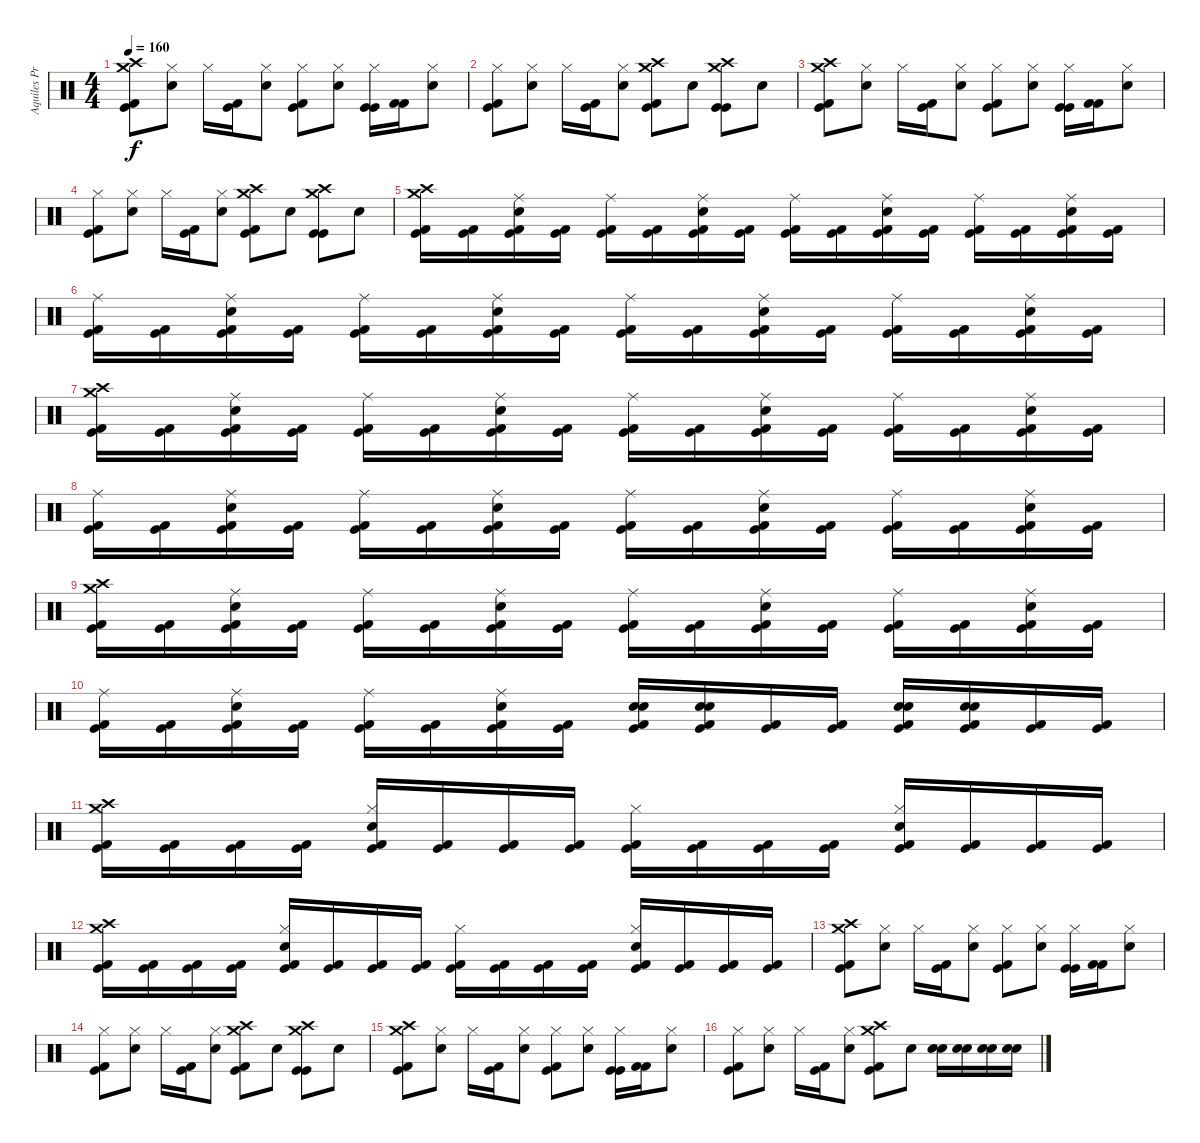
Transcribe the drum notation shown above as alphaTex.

\track ("Aquiles Priester" "Aquiles Pr") {instrument percussion}
\staff {score}
\articulation defaults
\ts (4 4)
\tempo 160
\clef neutral
\ks c
("Crash medium (hit)" "Crash high (hit)" "Kick (hit) 2" "Kick (hit)").8{dy f} ("Hi-Hat (closed)" "Electric Snare (hit)").8 "Hi-Hat (closed)".16 ("Kick (hit)" "Kick (hit) 2").16 ("Hi-Hat (closed)" "Electric Snare (hit)").8 ("Hi-Hat (closed)" "Kick (hit) 2" "Kick (hit)").8 ("Hi-Hat (closed)" "Electric Snare (hit)").8 ("Hi-Hat (closed)" "Kick (hit)" "Kick (hit)").16 ("Kick (hit) 2" "Kick (hit) 2").16 ("Hi-Hat (closed)" "Electric Snare (hit)").8 |
("Hi-Hat (closed)" "Kick (hit) 2" "Kick (hit)").8 ("Hi-Hat (closed)" "Electric Snare (hit)").8 "Hi-Hat (closed)".16 ("Kick (hit)" "Kick (hit) 2").16 ("Hi-Hat (closed)" "Electric Snare (hit)").8 ("Crash medium (hit)" "Crash high (hit)" "Kick (hit) 2" "Kick (hit)").8 "Electric Snare (hit)".8 ("Crash medium (hit)" "Crash high (hit)" "Kick (hit)" "Kick (hit)").8 "Electric Snare (hit)".8 |
("Crash medium (hit)" "Crash high (hit)" "Kick (hit) 2" "Kick (hit)").8 ("Hi-Hat (closed)" "Electric Snare (hit)").8 "Hi-Hat (closed)".16 ("Kick (hit)" "Kick (hit) 2").16 ("Hi-Hat (closed)" "Electric Snare (hit)").8 ("Hi-Hat (closed)" "Kick (hit) 2" "Kick (hit)").8 ("Hi-Hat (closed)" "Electric Snare (hit)").8 ("Hi-Hat (closed)" "Kick (hit)" "Kick (hit)").16 ("Kick (hit) 2" "Kick (hit) 2").16 ("Hi-Hat (closed)" "Electric Snare (hit)").8 |
("Hi-Hat (closed)" "Kick (hit) 2" "Kick (hit)").8 ("Hi-Hat (closed)" "Electric Snare (hit)").8 "Hi-Hat (closed)".16 ("Kick (hit)" "Kick (hit) 2").16 ("Hi-Hat (closed)" "Electric Snare (hit)").8 ("Crash medium (hit)" "Crash high (hit)" "Kick (hit) 2" "Kick (hit)").8 "Electric Snare (hit)".8 ("Crash medium (hit)" "Crash high (hit)" "Kick (hit)" "Kick (hit)").8 "Electric Snare (hit)".8 |
("Crash medium (hit)" "Crash high (hit)" "Kick (hit) 2" "Kick (hit)").16 ("Kick (hit) 2" "Kick (hit)").16 ("Ride (middle)" "Electric Snare (hit)" "Kick (hit) 2" "Kick (hit)").16 ("Kick (hit) 2" "Kick (hit)").16 ("Ride (middle)" "Kick (hit) 2" "Kick (hit)").16 ("Kick (hit) 2" "Kick (hit)").16 ("Ride (middle)" "Electric Snare (hit)" "Kick (hit) 2" "Kick (hit)").16 ("Kick (hit) 2" "Kick (hit)").16 ("Ride (middle)" "Kick (hit) 2" "Kick (hit)").16 ("Kick (hit) 2" "Kick (hit)").16 ("Ride (middle)" "Electric Snare (hit)" "Kick (hit) 2" "Kick (hit)").16 ("Kick (hit) 2" "Kick (hit)").16 ("Ride (middle)" "Kick (hit) 2" "Kick (hit)").16 ("Kick (hit) 2" "Kick (hit)").16 ("Ride (middle)" "Electric Snare (hit)" "Kick (hit) 2" "Kick (hit)").16 ("Kick (hit) 2" "Kick (hit)").16 |
("Ride (middle)" "Kick (hit) 2" "Kick (hit)").16 ("Kick (hit) 2" "Kick (hit)").16 ("Ride (middle)" "Electric Snare (hit)" "Kick (hit) 2" "Kick (hit)").16 ("Kick (hit) 2" "Kick (hit)").16 ("Ride (middle)" "Kick (hit) 2" "Kick (hit)").16 ("Kick (hit) 2" "Kick (hit)").16 ("Ride (middle)" "Electric Snare (hit)" "Kick (hit) 2" "Kick (hit)").16 ("Kick (hit) 2" "Kick (hit)").16 ("Ride (middle)" "Kick (hit) 2" "Kick (hit)").16 ("Kick (hit) 2" "Kick (hit)").16 ("Ride (middle)" "Electric Snare (hit)" "Kick (hit) 2" "Kick (hit)").16 ("Kick (hit) 2" "Kick (hit)").16 ("Ride (middle)" "Kick (hit) 2" "Kick (hit)").16 ("Kick (hit) 2" "Kick (hit)").16 ("Ride (middle)" "Electric Snare (hit)" "Kick (hit) 2" "Kick (hit)").16 ("Kick (hit) 2" "Kick (hit)").16 |
("Crash medium (hit)" "Crash high (hit)" "Kick (hit) 2" "Kick (hit)").16 ("Kick (hit) 2" "Kick (hit)").16 ("Ride (middle)" "Electric Snare (hit)" "Kick (hit) 2" "Kick (hit)").16 ("Kick (hit) 2" "Kick (hit)").16 ("Ride (middle)" "Kick (hit) 2" "Kick (hit)").16 ("Kick (hit) 2" "Kick (hit)").16 ("Ride (middle)" "Electric Snare (hit)" "Kick (hit) 2" "Kick (hit)").16 ("Kick (hit) 2" "Kick (hit)").16 ("Ride (middle)" "Kick (hit) 2" "Kick (hit)").16 ("Kick (hit) 2" "Kick (hit)").16 ("Ride (middle)" "Electric Snare (hit)" "Kick (hit) 2" "Kick (hit)").16 ("Kick (hit) 2" "Kick (hit)").16 ("Ride (middle)" "Kick (hit) 2" "Kick (hit)").16 ("Kick (hit) 2" "Kick (hit)").16 ("Ride (middle)" "Electric Snare (hit)" "Kick (hit) 2" "Kick (hit)").16 ("Kick (hit) 2" "Kick (hit)").16 |
("Ride (middle)" "Kick (hit) 2" "Kick (hit)").16 ("Kick (hit) 2" "Kick (hit)").16 ("Ride (middle)" "Electric Snare (hit)" "Kick (hit) 2" "Kick (hit)").16 ("Kick (hit) 2" "Kick (hit)").16 ("Ride (middle)" "Kick (hit) 2" "Kick (hit)").16 ("Kick (hit) 2" "Kick (hit)").16 ("Ride (middle)" "Electric Snare (hit)" "Kick (hit) 2" "Kick (hit)").16 ("Kick (hit) 2" "Kick (hit)").16 ("Ride (middle)" "Kick (hit) 2" "Kick (hit)").16 ("Kick (hit) 2" "Kick (hit)").16 ("Ride (middle)" "Electric Snare (hit)" "Kick (hit) 2" "Kick (hit)").16 ("Kick (hit) 2" "Kick (hit)").16 ("Ride (middle)" "Kick (hit) 2" "Kick (hit)").16 ("Kick (hit) 2" "Kick (hit)").16 ("Ride (middle)" "Electric Snare (hit)" "Kick (hit) 2" "Kick (hit)").16 ("Kick (hit) 2" "Kick (hit)").16 |
("Crash medium (hit)" "Crash high (hit)" "Kick (hit) 2" "Kick (hit)").16 ("Kick (hit) 2" "Kick (hit)").16 ("Ride (middle)" "Electric Snare (hit)" "Kick (hit) 2" "Kick (hit)").16 ("Kick (hit) 2" "Kick (hit)").16 ("Ride (middle)" "Kick (hit) 2" "Kick (hit)").16 ("Kick (hit) 2" "Kick (hit)").16 ("Ride (middle)" "Electric Snare (hit)" "Kick (hit) 2" "Kick (hit)").16 ("Kick (hit) 2" "Kick (hit)").16 ("Ride (middle)" "Kick (hit) 2" "Kick (hit)").16 ("Kick (hit) 2" "Kick (hit)").16 ("Ride (middle)" "Electric Snare (hit)" "Kick (hit) 2" "Kick (hit)").16 ("Kick (hit) 2" "Kick (hit)").16 ("Ride (middle)" "Kick (hit) 2" "Kick (hit)").16 ("Kick (hit) 2" "Kick (hit)").16 ("Ride (middle)" "Electric Snare (hit)" "Kick (hit) 2" "Kick (hit)").16 ("Kick (hit) 2" "Kick (hit)").16 |
("Ride (middle)" "Kick (hit) 2" "Kick (hit)").16 ("Kick (hit) 2" "Kick (hit)").16 ("Ride (middle)" "Electric Snare (hit)" "Kick (hit) 2" "Kick (hit)").16 ("Kick (hit) 2" "Kick (hit)").16 ("Ride (middle)" "Kick (hit) 2" "Kick (hit)").16 ("Kick (hit) 2" "Kick (hit)").16 ("Ride (middle)" "Electric Snare (hit)" "Kick (hit) 2" "Kick (hit)").16 ("Kick (hit) 2" "Kick (hit)").16 ("Electric Snare (hit)" "Electric Snare (hit)" "Kick (hit) 2" "Kick (hit)").16 ("Electric Snare (hit)" "Electric Snare (hit)" "Kick (hit) 2" "Kick (hit)").16 ("Kick (hit) 2" "Kick (hit)").16 ("Kick (hit) 2" "Kick (hit)").16 ("Electric Snare (hit)" "Electric Snare (hit)" "Kick (hit) 2" "Kick (hit)").16 ("Electric Snare (hit)" "Electric Snare (hit)" "Kick (hit) 2" "Kick (hit)").16 ("Kick (hit) 2" "Kick (hit)").16 ("Kick (hit) 2" "Kick (hit)").16 |
("Crash medium (hit)" "Crash high (hit)" "Kick (hit) 2" "Kick (hit)").16 ("Kick (hit) 2" "Kick (hit)").16 ("Kick (hit) 2" "Kick (hit)").16 ("Kick (hit) 2" "Kick (hit)").16 ("Hi-Hat (closed)" "Electric Snare (hit)" "Kick (hit) 2" "Kick (hit)").16 ("Kick (hit) 2" "Kick (hit)").16 ("Kick (hit) 2" "Kick (hit)").16 ("Kick (hit) 2" "Kick (hit)").16 ("Hi-Hat (closed)" "Kick (hit) 2" "Kick (hit)").16 ("Kick (hit) 2" "Kick (hit)").16 ("Kick (hit) 2" "Kick (hit)").16 ("Kick (hit) 2" "Kick (hit)").16 ("Hi-Hat (closed)" "Electric Snare (hit)" "Kick (hit) 2" "Kick (hit)").16 ("Kick (hit) 2" "Kick (hit)").16 ("Kick (hit) 2" "Kick (hit)").16 ("Kick (hit) 2" "Kick (hit)").16 |
("Crash medium (hit)" "Crash high (hit)" "Kick (hit) 2" "Kick (hit)").16 ("Kick (hit) 2" "Kick (hit)").16 ("Kick (hit) 2" "Kick (hit)").16 ("Kick (hit) 2" "Kick (hit)").16 ("Hi-Hat (closed)" "Electric Snare (hit)" "Kick (hit) 2" "Kick (hit)").16 ("Kick (hit) 2" "Kick (hit)").16 ("Kick (hit) 2" "Kick (hit)").16 ("Kick (hit) 2" "Kick (hit)").16 ("Hi-Hat (closed)" "Kick (hit) 2" "Kick (hit)").16 ("Kick (hit) 2" "Kick (hit)").16 ("Kick (hit) 2" "Kick (hit)").16 ("Kick (hit) 2" "Kick (hit)").16 ("Hi-Hat (closed)" "Electric Snare (hit)" "Kick (hit) 2" "Kick (hit)").16 ("Kick (hit) 2" "Kick (hit)").16 ("Kick (hit) 2" "Kick (hit)").16 ("Kick (hit) 2" "Kick (hit)").16 |
("Crash medium (hit)" "Crash high (hit)" "Kick (hit) 2" "Kick (hit)").8 ("Hi-Hat (closed)" "Electric Snare (hit)").8 "Hi-Hat (closed)".16 ("Kick (hit)" "Kick (hit) 2").16 ("Hi-Hat (closed)" "Electric Snare (hit)").8 ("Hi-Hat (closed)" "Kick (hit) 2" "Kick (hit)").8 ("Hi-Hat (closed)" "Electric Snare (hit)").8 ("Hi-Hat (closed)" "Kick (hit)" "Kick (hit)").16 ("Kick (hit) 2" "Kick (hit) 2").16 ("Hi-Hat (closed)" "Electric Snare (hit)").8 |
("Hi-Hat (closed)" "Kick (hit) 2" "Kick (hit)").8 ("Hi-Hat (closed)" "Electric Snare (hit)").8 "Hi-Hat (closed)".16 ("Kick (hit)" "Kick (hit) 2").16 ("Hi-Hat (closed)" "Electric Snare (hit)").8 ("Crash medium (hit)" "Crash high (hit)" "Kick (hit) 2" "Kick (hit)").8 "Electric Snare (hit)".8 ("Crash medium (hit)" "Crash high (hit)" "Kick (hit)" "Kick (hit)").8 "Electric Snare (hit)".8 |
("Crash medium (hit)" "Crash high (hit)" "Kick (hit) 2" "Kick (hit)").8 ("Hi-Hat (closed)" "Electric Snare (hit)").8 "Hi-Hat (closed)".16 ("Kick (hit)" "Kick (hit) 2").16 ("Hi-Hat (closed)" "Electric Snare (hit)").8 ("Hi-Hat (closed)" "Kick (hit) 2" "Kick (hit)").8 ("Hi-Hat (closed)" "Electric Snare (hit)").8 ("Hi-Hat (closed)" "Kick (hit)" "Kick (hit)").16 ("Kick (hit) 2" "Kick (hit) 2").16 ("Hi-Hat (closed)" "Electric Snare (hit)").8 |
("Hi-Hat (closed)" "Kick (hit) 2" "Kick (hit)").8 ("Hi-Hat (closed)" "Electric Snare (hit)").8 "Hi-Hat (closed)".16 ("Kick (hit)" "Kick (hit) 2").16 ("Hi-Hat (closed)" "Electric Snare (hit)").8 ("Crash medium (hit)" "Crash high (hit)" "Kick (hit) 2" "Kick (hit)").8 "Electric Snare (hit)".8 ("Snare (hit) 2" "Electric Snare (hit)").16 ("Snare (hit) 2" "Electric Snare (hit)").16 ("Snare (hit) 2" "Electric Snare (hit)").16 ("Snare (hit) 2" "Electric Snare (hit)").16
